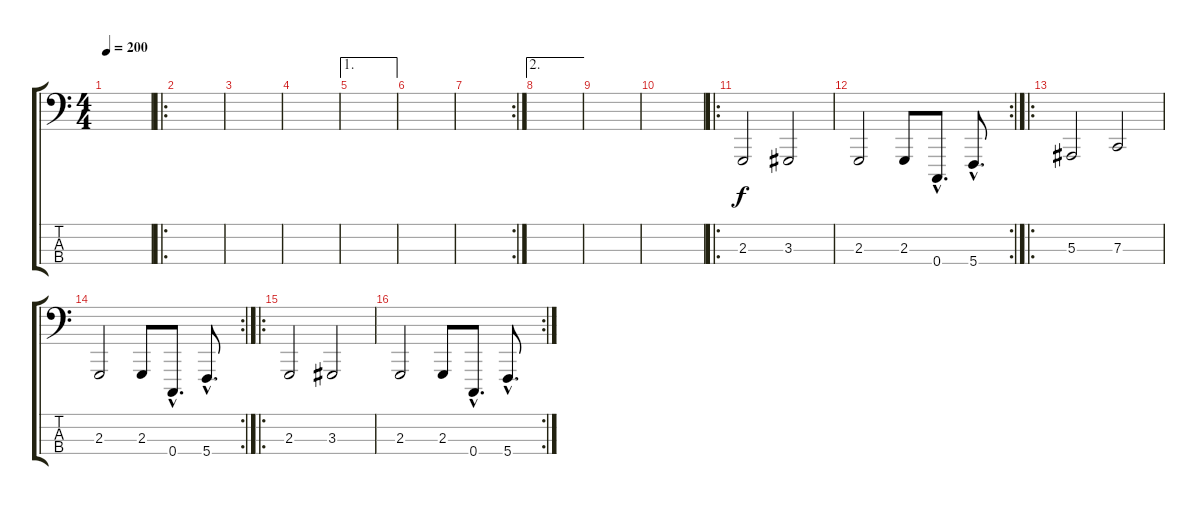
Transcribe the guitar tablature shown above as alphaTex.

\track "" {instrument lead2sawtooth}
\staff {score tabs}
\tuning (Eb2 Bb1 F1 C1) {hide}
\ts (4 4)
\tempo 200
\clef f4
\ks c
|
\ro
|
|
|
\ae 1
|
|
\rc 2
|
\ae 2
|
|
|
\ro
2.3.2 3.3.2 |
\rc 2
2.3.2 2.3.8 0.4{hac}.8{d} 5.4{hac}.8{d} |
\ro
5.3.2 7.3.2 |
\rc 2
2.3.2 2.3.8 0.4{hac}.8{d} 5.4{hac}.8{d} |
\ro
2.3.2 3.3.2 |
\rc 2
2.3.2 2.3.8 0.4{hac}.8{d} 5.4{hac}.8{d}
